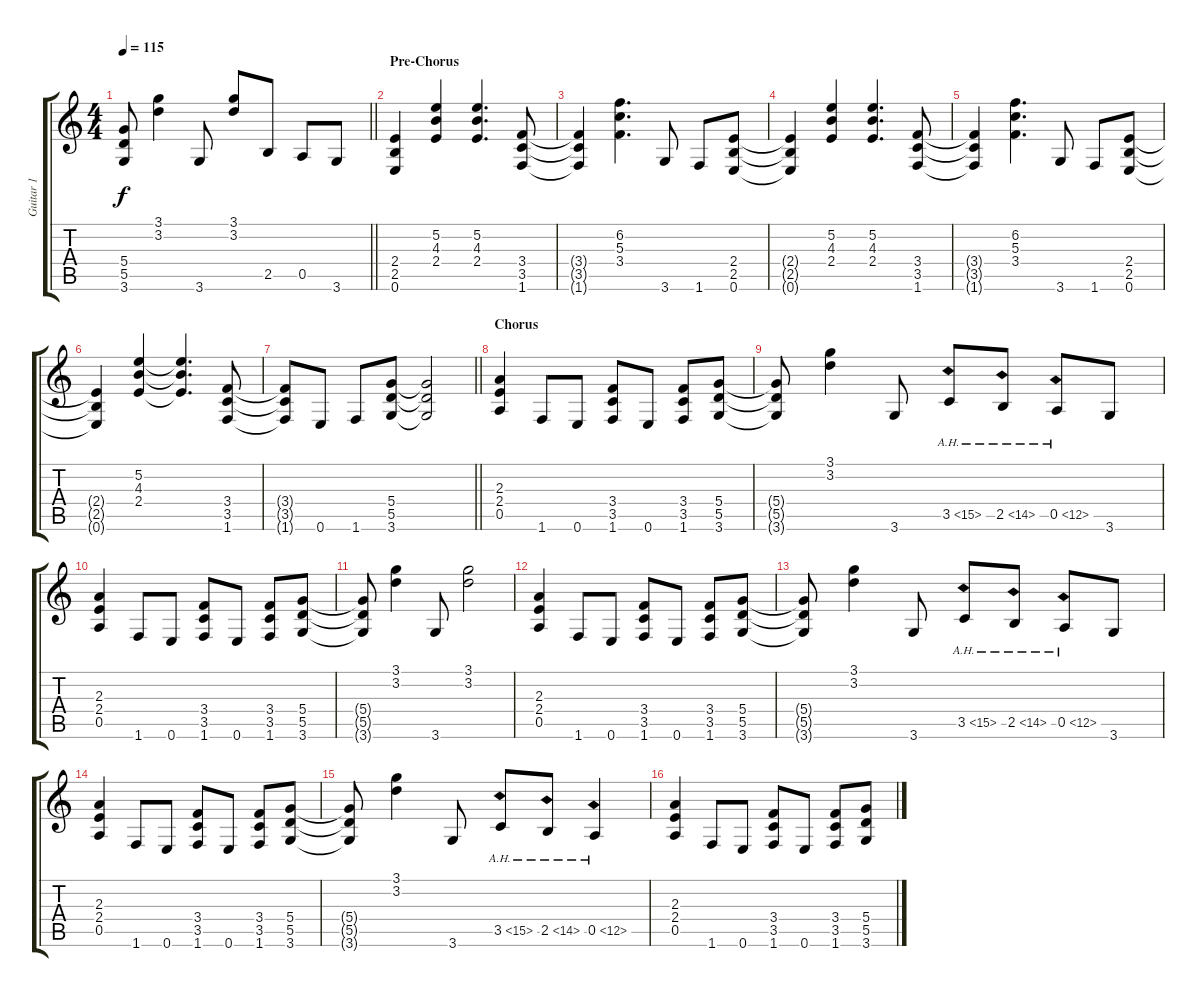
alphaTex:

\track ("Guitar 1" "Guitar 1") {instrument distortionguitar}
\staff {score tabs}
\tuning (E4 B3 G3 D3 A2 E2) {hide}
\ts (4 4)
\tempo 115
\clef g2
\barLineRight lightlight
\ks c
(5.4{t} 5.5{t} 3.6{t}).8{dy f} (3.1 3.2).4 3.6.8 (3.1 3.2).8 2.5.8 0.5.8 3.6.8 |
\section ("" "Pre-Chorus")
(2.4 2.5 0.6).4 (5.2 4.3 2.4).4 (5.2 4.3 2.4).4{d} (3.4 3.5 1.6).8 |
(3.4{t} 3.5{t} 1.6{t}).4 (6.2 5.3 3.4).4{d} 3.6.8 1.6.8 (2.4 2.5 0.6).8 |
(2.4{t} 2.5{t} 0.6{t}).4 (5.2 4.3 2.4).4 (5.2 4.3 2.4).4{d} (3.4 3.5 1.6).8 |
(3.4{t} 3.5{t} 1.6{t}).4 (6.2 5.3 3.4).4{d} 3.6.8 1.6.8 (2.4 2.5 0.6).8 |
(2.4{t} 2.5{t} 0.6{t}).4 (5.2 4.3 2.4).4 (5.2{t} 4.3{t} 2.4{t}).4{d} (3.4 3.5 1.6).8 |
\barLineRight lightlight
(3.4{t} 3.5{t} 1.6{t}).8 0.6.8 1.6.8 (5.4 5.5 3.6).8 (5.4{t} 5.5{t} 3.6{t}).2 |
\section ("" "Chorus")
(2.3 2.4 0.5).4 1.6.8 0.6.8 (3.4 3.5 1.6).8 0.6.8 (3.4 3.5 1.6).8 (5.4 5.5 3.6).8 |
(5.4{t} 5.5{t} 3.6{t}).8 (3.1 3.2).4 3.6.8 3.5{ah 12}.8 2.5{ah 12}.8 0.5{ah 12}.8 3.6.8 |
(2.3 2.4 0.5).4 1.6.8 0.6.8 (3.4 3.5 1.6).8 0.6.8 (3.4 3.5 1.6).8 (5.4 5.5 3.6).8 |
(5.4{t} 5.5{t} 3.6{t}).8 (3.1 3.2).4 3.6.8 (3.1 3.2).2 |
(2.3 2.4 0.5).4 1.6.8 0.6.8 (3.4 3.5 1.6).8 0.6.8 (3.4 3.5 1.6).8 (5.4 5.5 3.6).8 |
(5.4{t} 5.5{t} 3.6{t}).8 (3.1 3.2).4 3.6.8 3.5{ah 12}.8 2.5{ah 12}.8 0.5{ah 12}.8 3.6.8 |
(2.3 2.4 0.5).4 1.6.8 0.6.8 (3.4 3.5 1.6).8 0.6.8 (3.4 3.5 1.6).8 (5.4 5.5 3.6).8 |
(5.4{t} 5.5{t} 3.6{t}).8 (3.1 3.2).4 3.6.8 3.5{ah 12}.8 2.5{ah 12}.8 0.5{ah 12}.4 |
(2.3 2.4 0.5).4 1.6.8 0.6.8 (3.4 3.5 1.6).8 0.6.8 (3.4 3.5 1.6).8 (5.4 5.5 3.6).8
